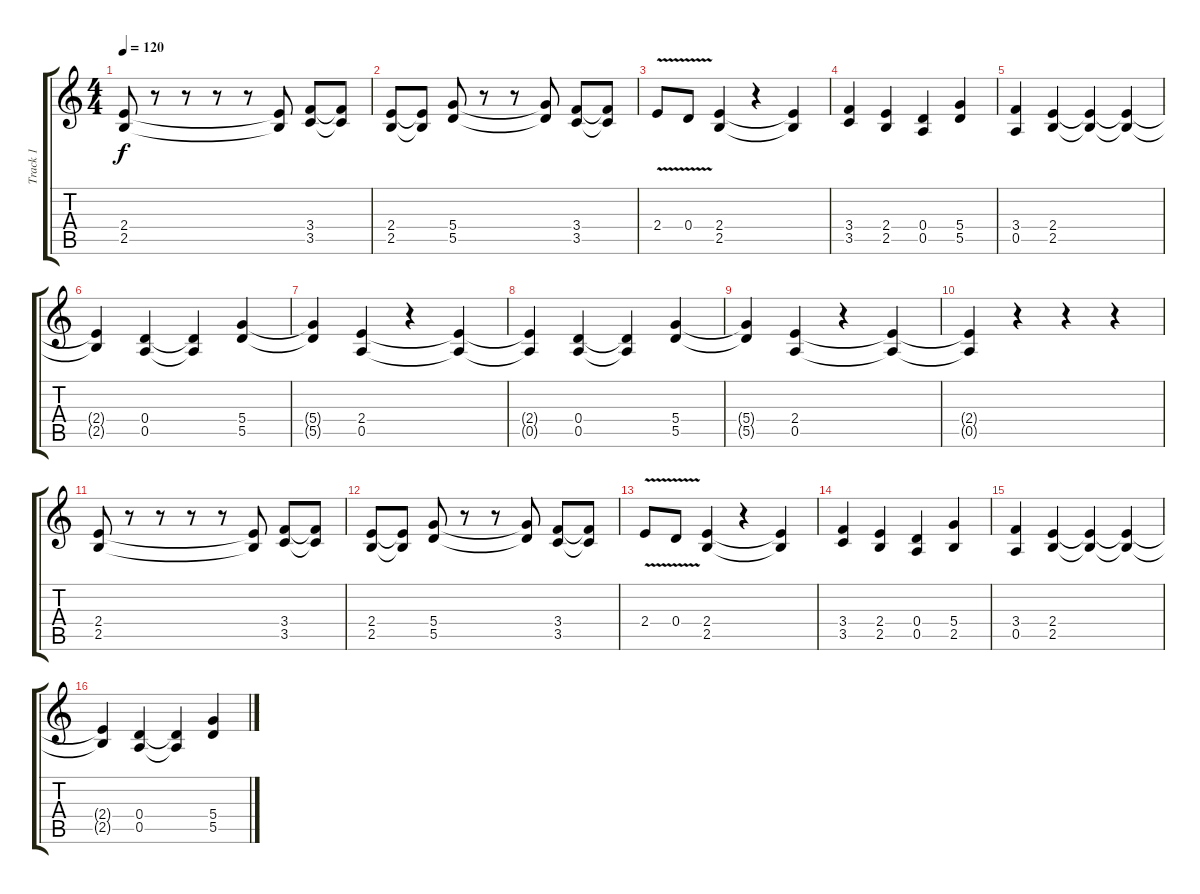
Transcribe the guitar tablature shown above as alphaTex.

\track ("Track 1" "Track 1") {instrument distortionguitar}
\staff {score tabs}
\tuning (E4 B3 G3 D3 A2 E2) {hide}
\ts (4 4)
\tempo 120
\clef g2
\ks c
(2.4 2.5).8{dy f} r.8 r.8 r.8 r.8 (2.4{t} 2.5{t}).8 (3.4 3.5).8 (3.4{t} 3.5{t}).8 |
(2.4 2.5).8 (2.4{t} 2.5{t}).8 (5.4 5.5).8 r.8 r.8 (5.4{t} 5.5{t}).8 (3.4 3.5).8 (3.4{t} 3.5{t}).8 |
2.4{v}.8 0.4{v}.8 (2.4 2.5).4 r.4 (2.4{t} 2.5{t}).4 |
(3.4 3.5).4 (2.4 2.5).4 (0.4 0.5).4 (5.4 5.5).4 |
(3.4 0.5).4 (2.4 2.5).4 (2.4{t} 2.5{t}).4 (2.4{t} 2.5{t}).4 |
(2.4{t} 2.5{t}).4 (0.4 0.5).4 (0.4{t} 0.5{t}).4 (5.4 5.5).4 |
(5.4{t} 5.5{t}).4 (2.4 0.5).4 r.4 (2.4{t} 0.5{t}).4 |
(2.4{t} 0.5{t}).4 (0.4 0.5).4 (0.4{t} 0.5{t}).4 (5.4 5.5).4 |
(5.4{t} 5.5{t}).4 (2.4 0.5).4 r.4 (2.4{t} 0.5{t}).4 |
(2.4{t} 0.5{t}).4 r.4 r.4 r.4 |
(2.4 2.5).8 r.8 r.8 r.8 r.8 (2.4{t} 2.5{t}).8 (3.4 3.5).8 (3.4{t} 3.5{t}).8 |
(2.4 2.5).8 (2.4{t} 2.5{t}).8 (5.4 5.5).8 r.8 r.8 (5.4{t} 5.5{t}).8 (3.4 3.5).8 (3.4{t} 3.5{t}).8 |
2.4{v}.8 0.4{v}.8 (2.4 2.5).4 r.4 (2.4{t} 2.5{t}).4 |
(3.4 3.5).4 (2.4 2.5).4 (0.4 0.5).4 (5.4 2.5).4 |
(3.4 0.5).4 (2.4 2.5).4 (2.4{t} 2.5{t}).4 (2.4{t} 2.5{t}).4 |
(2.4{t} 2.5{t}).4 (0.4 0.5).4 (0.4{t} 0.5{t}).4 (5.4 5.5).4
